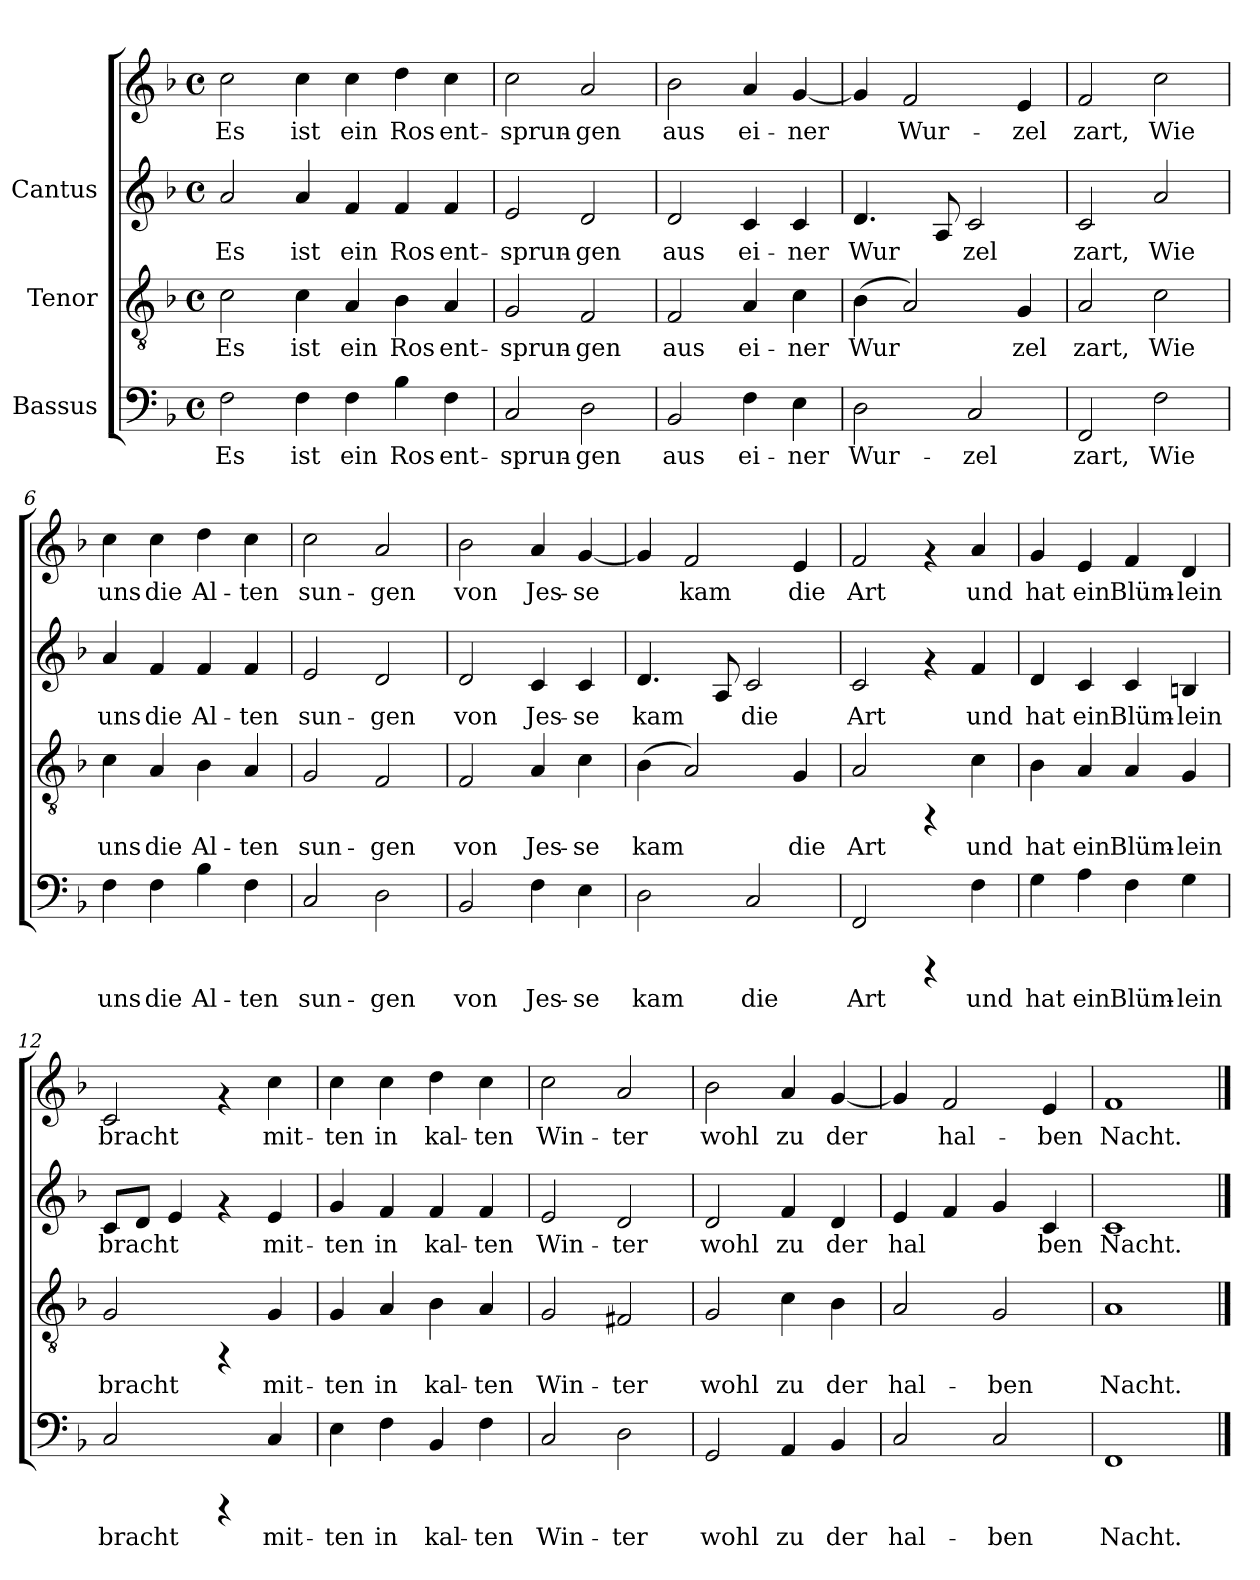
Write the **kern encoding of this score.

**kern	**text	**kern	**text	**kern	**text	**kern	**text
*part3	*part3	*part2	*part2	*part1	*part1	*part1	*part1
*staff4	*staff4	*staff3	*staff3	*staff2	*staff2	*staff1	*staff1
*I"Bassus	*	*I"Tenor	*	*I"Cantus	*	*	*
!!LO:PB:g=z
*stria5	*	*stria5	*	*stria5	*	*stria5	*
*clefF4	*	*clefGv2	*	*clefG2	*	*clefG2	*
*k[b-]	*	*k[b-]	*	*k[b-]	*	*k[b-]	*
*F:	*	*F:	*	*F:	*	*F:	*
*M4/4	*	*M4/4	*	*M4/4	*	*M4/4	*
*met(c)	*	*met(c)	*	*met(c)	*	*met(c)	*
*MM120	*	*MM120	*	*MM120	*	*MM120	*
=1	=1	=1	=1	=1	=1	=1	=1
!	!LO:LY:b:cj	!	!LO:LY:b:cj	!	!LO:LY:b:cj	!	!LO:LY:b:cj
2F\	Es	2c\	Es	2a/	-Es	2cc\	Es
!	!LO:LY:b:cj	!	!LO:LY:b:cj	!	!LO:LY:b:cj	!	!LO:LY:b:cj
4F\	ist	4c\	ist	4a/	ist	4cc\	ist
!	!LO:LY:b:cj	!	!LO:LY:b:cj	!	!LO:LY:b:cj	!	!LO:LY:b:cj
4F\	ein	4A/	ein	4f/	ein	4cc\	ein
!	!LO:LY:b:cj	!	!LO:LY:b:cj	!	!LO:LY:b:cj	!	!LO:LY:b:cj
4B-\	Ros	4B-\	Ros	4f/	Ros	4dd\	Ros
!	!LO:LY:b:cj	!	!LO:LY:b:cj	!	!LO:LY:b:cj	!	!LO:LY:b:cj
4F\	ent-	4A/	ent-	4f/	ent-	4cc\	ent-
=2	=2	=2	=2	=2	=2	=2	=2
!	!LO:LY:b:cj	!	!LO:LY:b:cj	!	!LO:LY:b:cj	!	!LO:LY:b:cj
2C/	-sprun-	2G/	-sprun-	2e/	sprun-	2cc\	-sprun-
!	!LO:LY:b:cj	!	!LO:LY:b:cj	!	!LO:LY:b:cj	!	!LO:LY:b:cj
2D\	-gen	2F/	-gen	2d/	-gen	2a/	-gen
=3	=3	=3	=3	=3	=3	=3	=3
!	!LO:LY:b:cj	!	!LO:LY:b:cj	!	!LO:LY:b:cj	!	!LO:LY:b:cj
2BB-/	aus	2F/	aus	2d/	aus	2b-\	aus
!	!LO:LY:b:cj	!	!LO:LY:b:cj	!	!LO:LY:b:cj	!	!LO:LY:b:cj
4F\	ei-	4A/	ei-	4c/	ei-	4a/	ei-
!	!LO:LY:b:cj	!	!LO:LY:b:cj	!	!LO:LY:b:cj	!	!LO:LY:b:cj
4E\	-ner	4c\	-ner	4c/	-ner	[<4g/	-ner
=4	=4	=4	=4	=4	=4	=4	=4
!	!LO:LY:b:cj	!	!LO:LY:b:cj	!	!LO:LY:b:cj	!	!LO:LY:b:cj
2D\	Wur-	(>4B-\	Wur-	4.d/	Wur-	4g/]	.
!	!	!	!LO:LY:b:cj	!	!	!	!LO:LY:b:cj
.	.	2A/)	-	.	.	2f/	Wur-
!	!	!	!	!	!LO:LY:b:cj	!	!
.	.	.	.	8A/	-	.	.
!	!LO:LY:b:cj	!	!	!	!LO:LY:b:cj	!	!
2C/	-zel	.	.	2c/	zel	.	.
!	!	!	!LO:LY:b:cj	!	!	!	!LO:LY:b:cj
.	.	4G/	zel	.	.	4e/	-zel
=5	=5	=5	=5	=5	=5	=5	=5
!	!LO:LY:b:cj	!	!LO:LY:b:cj	!	!LO:LY:b:cj	!	!LO:LY:b:cj
2FF/	zart,	2A/	zart,	2c/	zart,	2f/	zart,
!	!LO:LY:b:cj	!	!LO:LY:b:cj	!	!LO:LY:b:cj	!	!LO:LY:b:cj
2F\	Wie	2c\	Wie	2a/	Wie	2cc\	Wie
!!LO:LB:g=z
=6	=6	=6	=6	=6	=6	=6	=6
!	!LO:LY:b:cj	!	!LO:LY:b:cj	!	!LO:LY:b:cj	!	!LO:LY:b:cj
4F\	uns	4c\	uns	4a/	uns	4cc\	uns
!	!LO:LY:b:cj	!	!LO:LY:b:cj	!	!LO:LY:b:cj	!	!LO:LY:b:cj
4F\	die	4A/	die	4f/	die	4cc\	die
!	!LO:LY:b:cj	!	!LO:LY:b:cj	!	!LO:LY:b:cj	!	!LO:LY:b:cj
4B-\	Al-	4B-\	Al-	4f/	Al-	4dd\	Al-
!	!LO:LY:b:cj	!	!LO:LY:b:cj	!	!LO:LY:b:cj	!	!LO:LY:b:cj
4F\	-ten	4A/	-ten	4f/	-ten	4cc\	-ten
=7	=7	=7	=7	=7	=7	=7	=7
!	!LO:LY:b:cj	!	!LO:LY:b:cj	!	!LO:LY:b:cj	!	!LO:LY:b:cj
2C/	sun-	2G/	sun-	2e/	sun-	2cc\	sun-
!	!LO:LY:b:cj	!	!LO:LY:b:cj	!	!LO:LY:b:cj	!	!LO:LY:b:cj
2D\	-gen	2F/	-gen	2d/	-gen	2a/	-gen
=8	=8	=8	=8	=8	=8	=8	=8
!	!LO:LY:b:cj	!	!LO:LY:b:cj	!	!LO:LY:b:cj	!	!LO:LY:b:cj
2BB-/	von	2F/	von	2d/	von	2b-\	von
!	!LO:LY:b:cj	!	!LO:LY:b:cj	!	!LO:LY:b:cj	!	!LO:LY:b:cj
4F\	Jes-	4A/	Jes-	4c/	Jes-	4a/	Jes-
!	!LO:LY:b:cj	!	!LO:LY:b:cj	!	!LO:LY:b:cj	!	!LO:LY:b:cj
4E\	-se	4c\	-se	4c/	-se	[<4g/	-se
=9	=9	=9	=9	=9	=9	=9	=9
!	!LO:LY:b:cj	!	!LO:LY:b:cj	!	!LO:LY:b:cj	!	!LO:LY:b:cj
2D\	kam	(>4B-\	kam	4.d/	kam	4g/]	.
!	!	!	!LO:LY:b:cj	!	!	!	!LO:LY:b:cj
.	.	2A/)	.	.	.	2f/	kam
!	!	!	!	!	!LO:LY:b:cj	!	!
.	.	.	.	8A/	.	.	.
!	!LO:LY:b:cj	!	!	!	!LO:LY:b:cj	!	!
2C/	die	.	.	2c/	die	.	.
!	!	!	!LO:LY:b:cj	!	!	!	!LO:LY:b:cj
.	.	4G/	die	.	.	4e/	die
=10	=10	=10	=10	=10	=10	=10	=10
!	!LO:LY:b:cj	!	!LO:LY:b:cj	!	!LO:LY:b:cj	!	!LO:LY:b:cj
2FF/	Art	2A/	Art	2c/	Art	2f/	Art
4rCCC	.	4rFF	.	4rf	.	4rf	.
!	!LO:LY:b:cj	!	!LO:LY:b:cj	!	!LO:LY:b:cj	!	!LO:LY:b:cj
4F\	und	4c\	und	4f/	und	4a/	und
!!LO:LB:g=z
=11	=11	=11	=11	=11	=11	=11	=11
!	!LO:LY:b:cj	!	!LO:LY:b:cj	!	!LO:LY:b:cj	!	!LO:LY:b:cj
4G\	hat	4B-\	hat	4d/	hat	4g/	hat
!	!LO:LY:b:cj	!	!LO:LY:b:cj	!	!LO:LY:b:cj	!	!LO:LY:b:cj
4A\	ein	4A/	ein	4c/	ein	4e/	ein
!	!LO:LY:b:cj	!	!LO:LY:b:cj	!	!LO:LY:b:cj	!	!LO:LY:b:cj
4F\	Blüm-	4A/	Blüm-	4c/	Blüm-	4f/	Blüm-
!	!LO:LY:b:cj	!	!LO:LY:b:cj	!	!LO:LY:b:cj	!	!LO:LY:b:cj
4G\	-lein	4G/	-lein	4Bn/	-lein	4d/	-lein
=12	=12	=12	=12	=12	=12	=12	=12
!	!LO:LY:b:cj	!	!LO:LY:b:cj	!	!LO:LY:b:cj	!	!LO:LY:b:cj
2C/	bracht	2G/	bracht	8c/L	-bracht	2c/	bracht
!	!	!	!	!	!LO:LY:b:cj	!	!
.	.	.	.	8d/J	.	.	.
!	!	!	!	!	!LO:LY:b:cj	!	!
.	.	.	.	4e/	.	.	.
4rCCC	.	4rFF	.	4rf	.	4rf	.
!	!LO:LY:b:cj	!	!LO:LY:b:cj	!	!LO:LY:b:cj	!	!LO:LY:b:cj
4C/	mit-	4G/	mit-	4e/	mit-	4cc\	mit-
=13	=13	=13	=13	=13	=13	=13	=13
!	!LO:LY:b:cj	!	!LO:LY:b:cj	!	!LO:LY:b:cj	!	!LO:LY:b:cj
4E\	-ten	4G/	-ten	4g/	ten	4cc\	-ten
!	!LO:LY:b:cj	!	!LO:LY:b:cj	!	!LO:LY:b:cj	!	!LO:LY:b:cj
4F\	in	4A/	in	4f/	in	4cc\	in
!	!LO:LY:b:cj	!	!LO:LY:b:cj	!	!LO:LY:b:cj	!	!LO:LY:b:cj
4BB-/	kal-	4B-\	kal-	4f/	kal-	4dd\	kal-
!	!LO:LY:b:cj	!	!LO:LY:b:cj	!	!LO:LY:b:cj	!	!LO:LY:b:cj
4F\	-ten	4A/	-ten	4f/	-ten	4cc\	-ten
=14	=14	=14	=14	=14	=14	=14	=14
!	!LO:LY:b:cj	!	!LO:LY:b:cj	!	!LO:LY:b:cj	!	!LO:LY:b:cj
2C/	Win-	2G/	Win-	2e/	Win-	2cc\	Win-
!	!LO:LY:b:cj	!	!LO:LY:b:cj	!	!LO:LY:b:cj	!	!LO:LY:b:cj
2D\	-ter	2F#X/	-ter	2d/	-ter	2a/	-ter
=15	=15	=15	=15	=15	=15	=15	=15
!	!LO:LY:b:cj	!	!LO:LY:b:cj	!	!LO:LY:b:cj	!	!LO:LY:b:cj
2GG/	wohl	2G/	wohl	2d/	wohl	2b-\	wohl
!	!LO:LY:b:cj	!	!LO:LY:b:cj	!	!LO:LY:b:cj	!	!LO:LY:b:cj
4AA/	zu	4c\	zu	4f/	zu	4a/	zu
!	!LO:LY:b:cj	!	!LO:LY:b:cj	!	!LO:LY:b:cj	!	!LO:LY:b:cj
4BB-/	der	4B-\	der	4d/	der	[<4g/	der
!!LO:PB:g=z
=16	=16	=16	=16	=16	=16	=16	=16
!	!LO:LY:b:cj	!	!LO:LY:b:cj	!	!LO:LY:b:cj	!	!LO:LY:b:cj
2C/	hal-	2A/	hal-	4e/	hal-	4g/]	.
!	!	!	!	!	!LO:LY:b:cj	!	!LO:LY:b:cj
.	.	.	.	4f/	-	2f/	hal-
!	!LO:LY:b:cj	!	!LO:LY:b:cj	!	!LO:LY:b:cj	!	!
2C/	-ben	2G/	-ben	4g/	.	.	.
!	!	!	!	!	!LO:LY:b:cj	!	!LO:LY:b:cj
.	.	.	.	4c/	ben	4e/	-ben
=17	=17	=17	=17	=17	=17	=17	=17
!	!LO:LY:b:cj	!	!LO:LY:b:cj	!	!LO:LY:b:cj	!	!LO:LY:b:cj
1FF	Nacht.	1A	Nacht.	1c	Nacht.	1f	Nacht.
==	==	==	==	==	==	==	==
*-	*-	*-	*-	*-	*-	*-	*-
